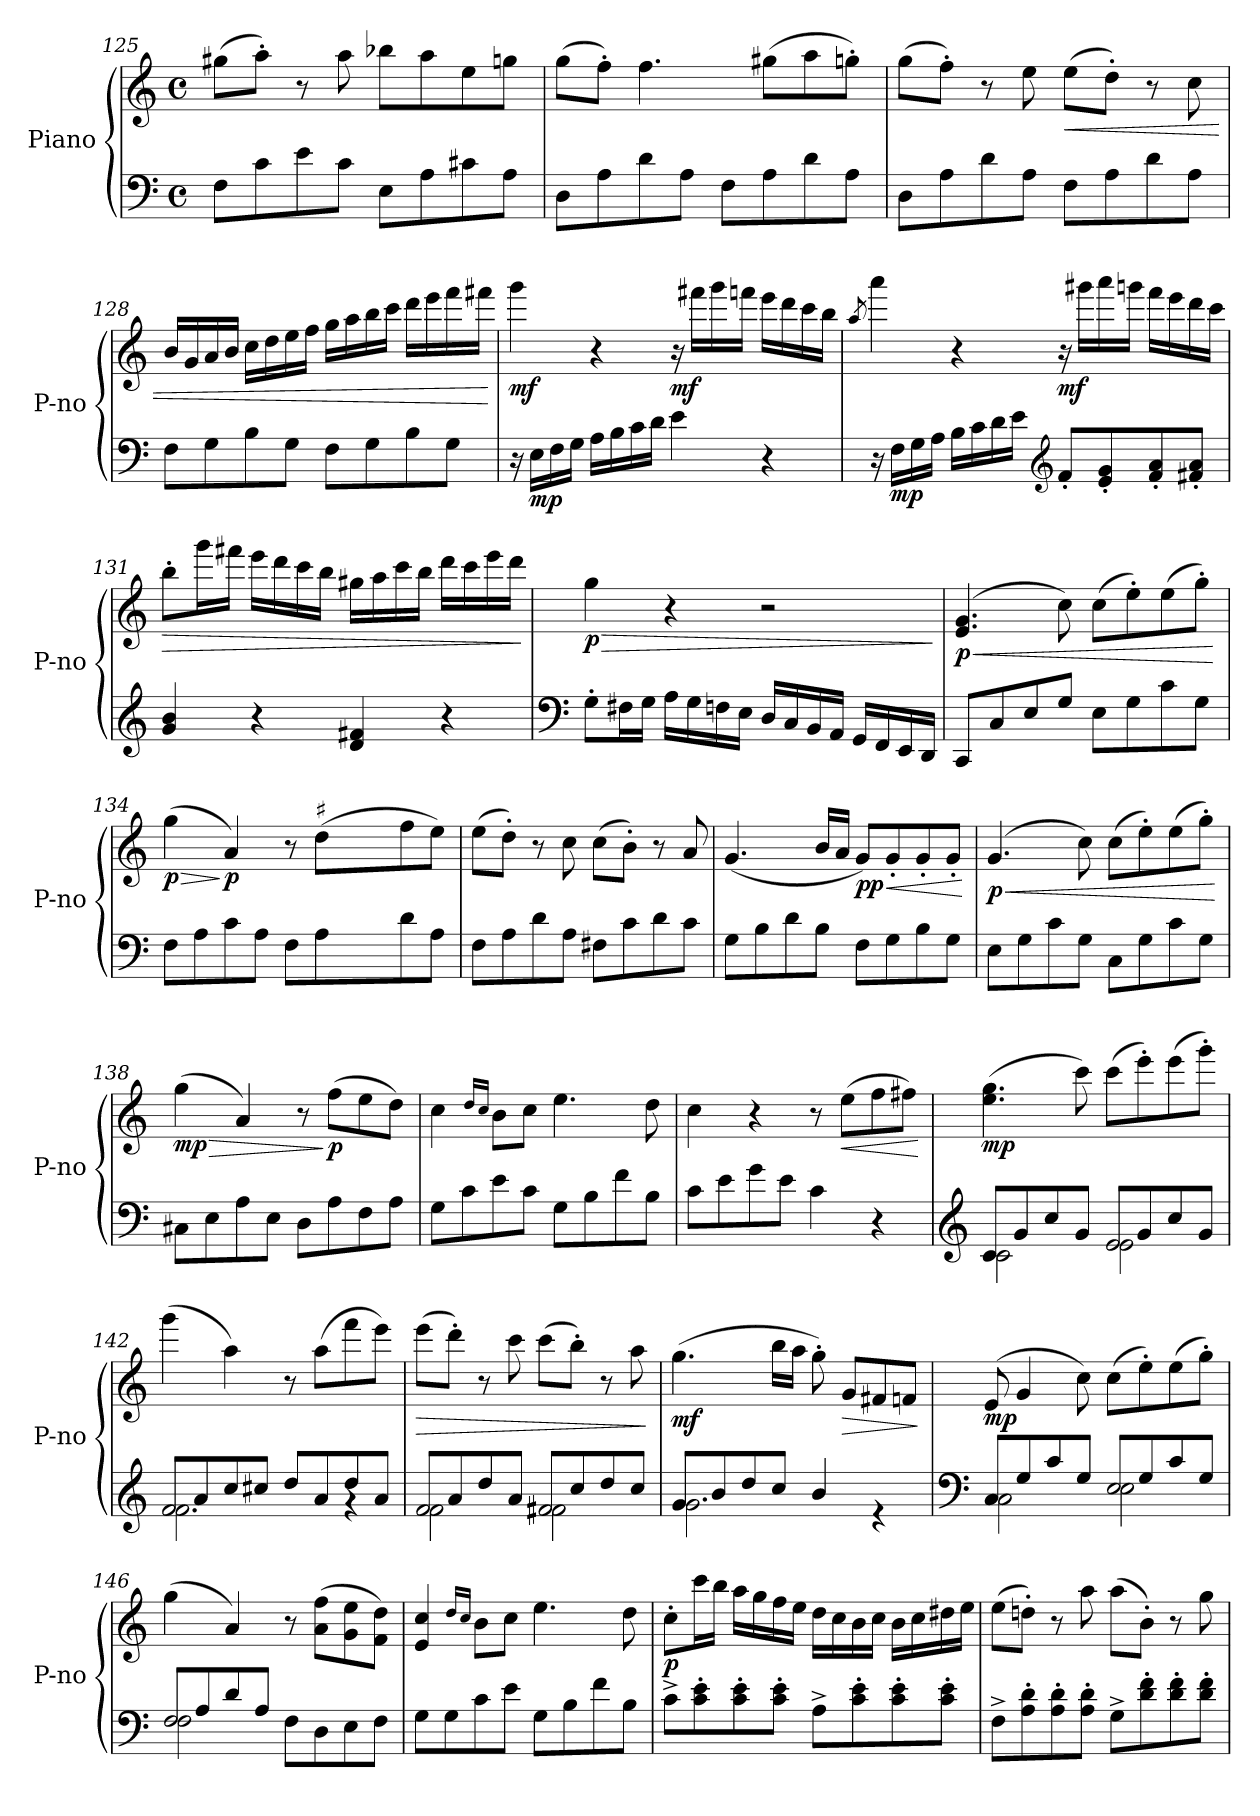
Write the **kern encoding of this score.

**kern	**kern	**dynam
*part1	*part1	*part1
*staff2	*staff1	*staff1/2
*I"Piano	*	*
*I'P-no	*	*
*clefF4	*clefG2	*
*k[]	*k[]	*
*M4/4	*M4/4	*
*met(c)	*met(c)	*
=125	=125	=125
8F\L	(>8gg#X\L	.
8c\	8aa'\J)	.
8e\	8r	.
8c\J	8aa\	.
8E\L	8bb-X\L	.
8A\	8aa\	.
8c#X\	8ee\	.
8A\J	8ggn\J	.
=126	=126	=126
8D\L	(>8gg\L	.
8A\	8ff'\J)	.
8d\	4.ff\	.
8A\J	.	.
8F\L	.	.
8A\	(>8gg#X\L	.
8d\	8aa\	.
8A\J	8ggn'\J)	.
=127	=127	=127
8D\L	(>8gg\L	.
8A\	8ff'\J)	.
8d\	8r	.
8A\J	8ee\	.
!	!	!LO:HP:b
8F\L	(>8ee\L	<
8A\	8dd'\J)	.
8d\	8r	.
8A\J	8cc\	.
=128	=128	=128
8F\L	16b/LL	.
.	16g/	.
8G\	16a/	.
.	16b/JJ	.
8B\	16cc\LL	.
.	16dd\	.
8G\J	16ee\	.
.	16ff\JJ	.
8F\L	16gg\LL	.
.	16aa\	.
8G\	16bb\	.
.	16ccc\JJ	.
8B\	16ddd\LL	.
.	16eee\	.
8G\J	16fff\	.
.	16fff#X\JJ	.
.	.	[
!!LO:LB:g=z
=129	=129	=129
!	!	!LO:DY:b
16r	4ggg\	mf
!	!	!LO:DY:b=2
16E\LL	.	mp
16F\	.	.
16G\JJ	.	.
16A\LL	4r	.
16B\	.	.
16c\	.	.
16d\JJ	.	.
!	!	!LO:DY:b
4e\	16r	mf
.	16fff#X\LL	.
.	16ggg\	.
.	16fffn\JJ	.
4r	16eee\LL	.
.	16ddd\	.
.	16ccc\	.
.	16bb\JJ	.
=130	=130	=130
.	8qaa/	.
16r	4aaa\	.
!	!	!LO:DY:b=2
16F\LL	.	mp
16G\	.	.
16A\JJ	.	.
16B\LL	4r	.
16c\	.	.
16d\	.	.
16e\JJ	.	.
*clefG2	*	*
!	!	!LO:DY:b
8f'/L	16r	mf
.	16ggg#X\LL	.
8e/' 8g/'	16aaa\	.
.	16gggn\JJ	.
8f/' 8a/'	16fff\LL	.
.	16eee\	.
8f#X/' 8a/'J	16ddd\	.
.	16ccc\JJ	.
=131	=131	=131
!	!	!LO:HP:b
4g/ 4b/	8bb'\L	>
.	16ggg\L	.
.	16fff#X\JJ	.
4r	16eee\LL	.
.	16ddd\	.
.	16ccc\	.
.	16bb\JJ	.
4d/ 4f#X/	16gg#X\LL	.
.	16aa\	.
.	16ccc\	.
.	16bb\JJ	.
4r	16ddd\LL	.
.	16ccc\	.
.	16eee\	.
.	16ddd\JJ	.
.	.	]
=132	=132	=132
*clefF4	*	*
!	!	!LO:HP:b
!	!	!LO:DY:n=1:b
8G'\L	4gg\	> p
16F#X\L	.	.
16G\JJ	.	.
16A\LL	4r	.
16G\	.	.
16Fn\	.	.
16E\JJ	.	.
16D/LL	2r	.
16C/	.	.
16BB/	.	.
16AA/JJ	.	.
16GG/LL	.	.
16FF/	.	.
16EE/	.	.
16DD/JJ	.	.
.	.	]
!!LO:PB:g=z
=133	=133	=133
!	!	!LO:HP:b
!	!	!LO:DY:n=1:b
8CC/L	(>4.e/ 4.g/	< p
8C/	.	.
8E/	.	.
8G/J	8cc\)	.
8E\L	(>8cc\L	.
8G\	8ee'\)	.
8c\	(>8ee\	.
8G\J	8gg'\J)	.
.	.	[
=134	=134	=134
!	!	!LO:HP:b
*	*^	*
!	!	!	!LO:DY:n=1:b
8F\L	(>4gg\	2ryy	> p
8A\	.	.	.
!	!	!	!LO:DY:n=2:b
8c\	4a/)	.	] p
8A\J	.	.	.
8F\L	8r	8ryy	.
!	!LO:TX:a:t=♯	!	!
8A\	(>8dd\L	32dd!yy	.
.	.	32ee!yy	.
.	.	32dd!yy	.
.	.	32cc#X!yy	.
8d\	8ff\	4ryy	.
8A\J	8ee\J)	.	.
*	*v	*v	*
=135	=135	=135
8F\L	(>8ee\L	.
8A\	8dd'\J)	.
8d\	8r	.
8A\J	8cc\	.
8F#X\L	(>8cc\L	.
8c\	8b'\J)	.
8d\	8r	.
8c\J	8a/	.
=136	=136	=136
8G\L	(<4.g/	.
8B\	.	.
8d\	.	.
8B\J	16b/LL	.
.	16a/JJ	.
!	!	!LO:DY:b
8F\L	8g/L)	pp
!	!	!LO:HP:b
8G\	8g'/	<
8B\	8g'/	.
8G\J	8g'/J	.
.	.	[
=137	=137	=137
!	!	!LO:HP:b
!	!	!LO:DY:n=1:b
8E\L	(>4.g/	< p
8G\	.	.
8c\	.	.
8G\J	8cc\)	.
8C\L	(>8cc\L	.
8G\	8ee'\)	.
8c\	(>8ee\	.
8G\J	8gg'\J)	.
.	.	[
=138	=138	=138
!	!	!LO:HP:b
!	!	!LO:DY:n=1:b
8C#X\L	(>4gg\	> mp
8E\	.	.
8A\	4a/)	.
8E\J	.	.
8D\L	8r	.
!	!	!LO:DY:n=2:b
8A\	(>8ff\L	] p
8F\	8ee\	.
8A\J	8dd\J)	.
=139	=139	=139
8G\L	4cc\	.
8c\	.	.
.	16qdd/LL	.
.	16qcc/JJ	.
8e\	8b\L	.
8c\J	8cc\J	.
8G\L	4.ee\	.
8B\	.	.
8f\	.	.
8B\J	8dd\	.
=140	=140	=140
8c\L	4cc\	.
8e\	.	.
8g\	4r	.
8e\J	.	.
4c\	8r	.
!	!	!LO:HP:b
.	(>8ee\L	<
4r	8ff\	.
.	8ff#X\J)	.
.	.	[
!!LO:LB:g=z
=141	=141	=141
*clefG2	*	*
!LO:N:head=open	!	!LO:DY:b
*^	*	*
8c/L	2c\	(>4.ee\ 4.gg\	mp
8g/	.	.	.
8cc/	.	.	.
8g/J	.	8ccc\)	.
!LO:N:head=open	!	!	!
8e/L	2e\	(>8ccc\L	.
8g/	.	8eee'\)	.
8cc/	.	(>8eee\	.
8g/J	.	8ggg'\J)	.
=142	=142	=142	=142
!LO:N:head=open	!	!	!
8f/L	2.f\	(>4ggg\	.
8a/	.	.	.
8cc/	.	4aa\)	.
8cc#X/J	.	.	.
8dd/L	.	8r	.
8a/	.	(>8aa\L	.
8dd/	4rg	8fff\	.
8a/J	.	8eee\J)	.
=143	=143	=143	=143
!LO:N:head=open	!	!	!LO:HP:b
8f/L	2f\	(>8eee\L	>
8a/	.	8ddd'\J)	.
8dd/	.	8r	.
8a/J	.	8ccc\	.
!LO:N:head=open	!	!	!
8f#X/L	2f#\	(>8ccc\L	.
8cc/	.	8bb'\J)	.
8dd/	.	8r	.
8cc/J	.	8aa\	.
*v	*v	*	*
.	.	]
=144	=144	=144
!LO:N:head=open	!	!LO:DY:b
*^	*	*
8g/L	2.g\	(>4.gg\	mf
8b/	.	.	.
8dd/	.	.	.
8cc/J	.	16bb\LL	.
.	.	16aa\JJ	.
4b/	.	8gg'\)	.
!	!	!	!LO:HP:b
.	.	8g/L	>
4re	4ryy	8f#X/	.
.	.	8fn/J	.
*v	*v	*	*
.	.	]
=145	=145	=145
*clefF4	*	*
!LO:N:head=open	!	!LO:DY:b
*^	*	*
8C/L	2C\	(>8e/	mp
8G/	.	4g/	.
8c/	.	.	.
8G/J	.	8cc\)	.
!LO:N:head=open	!	!	!
8E/L	2E\	(>8cc\L	.
8G/	.	8ee'\)	.
8c/	.	(>8ee\	.
8G/J	.	8gg'\J)	.
=146	=146	=146	=146
!LO:N:head=open	!	!	!
8F/L	2F\	(>4gg\	.
8A/	.	.	.
8d/	.	4a/)	.
8A/J	.	.	.
8F\L	2ryy	8r	.
8D\	.	(>8a\ 8ff\L	.
8E\	.	8g\ 8ee\	.
8F\J	.	8f\ 8dd\J)	.
*v	*v	*	*
=147	=147	=147
8G\L	4e/ 4cc/	.
8G\	.	.
.	16qdd/LL	.
.	16qcc/JJ	.
8c\	8b\L	.
8e\J	8cc\J	.
8G\L	4.ee\	.
8B\	.	.
8f\	.	.
8B\J	8dd\	.
!!LO:LB:g=z
=148	=148	=148
!	!	!LO:DY:b
8c^\L	8cc'\L	p
8c\' 8e\'	16ccc\L	.
.	16bb\JJ	.
8c\' 8e\'	16aa\LL	.
.	16gg\	.
8c\' 8e\'J	16ff\	.
.	16ee\JJ	.
8A^\L	16dd\LL	.
.	16cc\	.
8c\' 8e\'	16b\	.
.	16cc\JJ	.
8c\' 8e\'	16b\LL	.
.	16cc\	.
8c\' 8e\'J	16dd#X\	.
.	16ee\JJ	.
=149	=149	=149
8F^\L	(>8ee\L	.
8A\' 8d\'	8ddn'\J)	.
8A\' 8d\'	8r	.
8A\' 8d\'J	8aa\	.
8G^\L	(>8aa\L	.
8d\' 8f\'	8b'\J)	.
8d\' 8f\'	8r	.
8d\' 8f\'J	8gg\	.
=	=	=
*-	*-	*-
